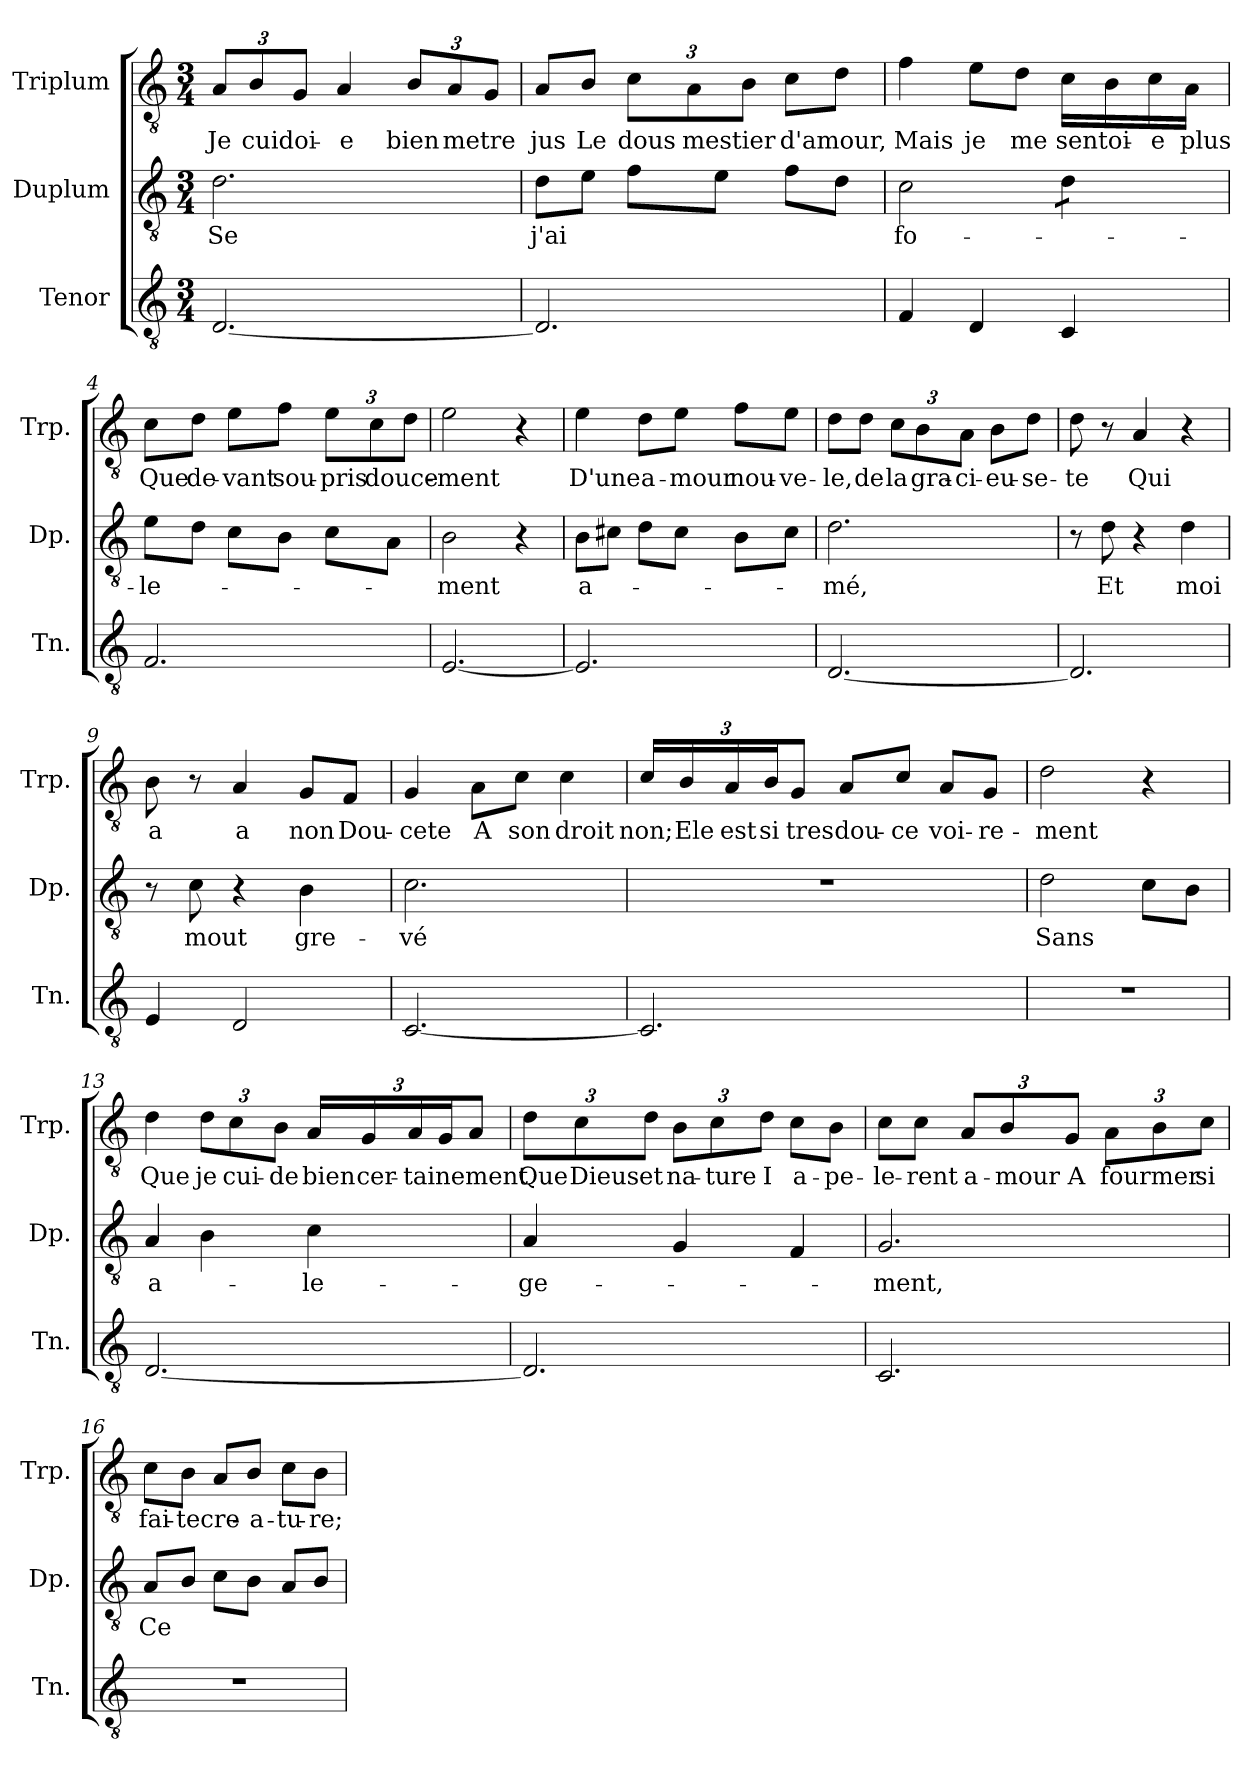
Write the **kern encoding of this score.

**kern	**kern	**text	**kern	**text
*part3	*part2	*part2	*part1	*part1
*staff3	*staff2	*staff2	*staff1	*staff1
*I"Tenor	*I"Duplum	*	*I"Triplum	*
*I'Tn.	*I'Dp.	*	*I'Trp.	*
*clefGv2	*clefGv2	*	*clefGv2	*
*k[]	*k[]	*	*k[]	*
*M3/4	*M3/4	*	*M3/4	*
=1	=1	=1	=1	=1
!	!	!LO:LY:b	!	!
*	*	*	*Xbrackettup	*
!	!	!	!	!LO:LY:b
[2.D/	2.d\	Se	12A/L	Je
!	!	!	!	!LO:LY:b
.	.	.	12B/	cuidoi-
.	.	.	12G/J	.
!	!	!	!	!LO:LY:b
.	.	.	4A/	-e
!	!	!	!	!LO:LY:b
.	.	.	12B/L	bien
!	!	!	!	!LO:LY:b
.	.	.	12A/	metre
.	.	.	12G/J	.
=2	=2	=2	=2	=2
!	!	!LO:LY:b	!	!LO:LY:b
2.D/]	8d\L	j'ai	8A/L	jus
!	!	!	!	!LO:LY:b
.	8e\J	.	8B/J	Le
!	!	!	!	!LO:LY:b
.	8f\L	.	12c\L	dous
!	!	!	!	!LO:LY:b
.	.	.	12A\	mestier
.	8e\J	.	.	.
.	.	.	12B\J	.
!	!	!	!	!LO:LY:b
.	8f\L	.	8c\L	d'amour,
.	8d\J	.	8d\J	.
=3	=3	=3	=3	=3
!	!	!LO:LY:b	!	!LO:LY:b
4F/	2c\	fo-	4f\	Mais
!	!	!	!	!LO:LY:b
4D/	.	.	8e\L	je
!	!	!	!	!LO:LY:b
.	.	.	8d\J	me
!	!	!	!	!LO:LY:b
*	*tremolo	*	*	*
4C/	8d\L	.	16c\LL	sentoi-
.	.	.	16B\	.
!	!	!	!	!LO:LY:b
.	8d\J	.	16c\	-e
*	*Xtremolo	*	*	*
!	!	!	!	!LO:LY:b
.	.	.	16A\JJ	plus
!!LO:LB:g=z
=4	=4	=4	=4	=4
!	!	!LO:LY:b	!	!LO:LY:b
2.F/	8e\L	-le-	8c\L	Que
!	!	!	!	!LO:LY:b
.	8d\J	.	8d\J	de-
!	!	!	!	!LO:LY:b
.	8c\L	.	8e\L	-vant
!	!	!	!	!LO:LY:b
.	8B\J	.	8f\J	sou-
!	!	!	!	!LO:LY:b
.	8c\L	.	12e\L	-pris
!	!	!	!	!LO:LY:b
.	.	.	12c\	douce-
.	8A\J	.	.	.
.	.	.	12d\J	.
=5	=5	=5	=5	=5
!	!	!LO:LY:b	!	!LO:LY:b
[2.E/	2B\	-ment	2e\	-ment
.	4r	.	4r	.
=6	=6	=6	=6	=6
!	!	!LO:LY:b	!	!LO:LY:b
2.E/]	8B\L	a-	4e\	D'une
.	8c#X\J	.	.	.
!	!	!	!	!LO:LY:b
.	8d\L	.	8d\L	a-
!	!	!	!	!LO:LY:b
.	8c#\J	.	8e\J	-mour
!	!	!	!	!LO:LY:b
.	8B\L	.	8f\L	nou-
!	!	!	!	!LO:LY:b
.	8c#\J	.	8e\J	-ve-
=7	=7	=7	=7	=7
!	!	!LO:LY:b	!	!LO:LY:b
[2.D/	2.d\	-mé,	8d\L	-le,
!	!	!	!	!LO:LY:b
.	.	.	8d\J	de
!	!	!	!	!LO:LY:b
.	.	.	12c\L	la
!	!	!	!	!LO:LY:b
.	.	.	12B\	gra-
!	!	!	!	!LO:LY:b
.	.	.	12A\J	-ci-
!	!	!	!	!LO:LY:b
.	.	.	8B\L	-eu-
!	!	!	!	!LO:LY:b
.	.	.	8d\J	-se-
=8	=8	=8	=8	=8
!	!	!	!	!LO:LY:b
2.D/]	8r	.	8d\	-te
!	!	!LO:LY:b	!	!
.	8d\	Et	8r	.
!	!	!	!	!LO:LY:b
.	4r	.	4A/	Qui
!	!	!LO:LY:b	!	!
.	4d\	moi	4r	.
!!LO:LB:g=z
=9	=9	=9	=9	=9
!	!	!	!	!LO:LY:b
4E/	8r	.	8B\	a
!	!	!LO:LY:b	!	!
.	8c\	mout	8r	.
!	!	!	!	!LO:LY:b
2D/	4r	.	4A/	a
!	!	!LO:LY:b	!	!LO:LY:b
.	4B\	gre-	8G/L	non
!	!	!	!	!LO:LY:b
.	.	.	8F/J	Dou-
=10	=10	=10	=10	=10
!	!	!LO:LY:b	!	!LO:LY:b
[2.C/	2.c\	-vé	4G/	-cete
!	!	!	!	!LO:LY:b
.	.	.	8A\L	A
!	!	!	!	!LO:LY:b
.	.	.	8c\J	son
!	!	!	!	!LO:LY:b
.	.	.	4c\	droit
=11	=11	=11	=11	=11
!	!	!	!	!LO:LY:b
2.C/]	2.r	.	24c/LL	non;
!	!	!	!	!LO:LY:b
.	.	.	24B/	Ele
!	!	!	!	!LO:LY:b
.	.	.	24A/	est
!	!	!	!	!LO:LY:b
.	.	.	24B/J	si
!	!	!	!	!LO:LY:b
.	.	.	12G/J	tres
!	!	!	!	!LO:LY:b
.	.	.	8A/L	dou-
!	!	!	!	!LO:LY:b
.	.	.	8c/J	-ce
!	!	!	!	!LO:LY:b
.	.	.	8A/L	voi-
!	!	!	!	!LO:LY:b
.	.	.	8G/J	-re-
=12	=12	=12	=12	=12
!	!	!LO:LY:b	!	!LO:LY:b
2.r	2d\	Sans	2d\	-ment
.	8c\L	.	4r	.
.	8B\J	.	.	.
!!LO:PB:g=z
=13	=13	=13	=13	=13
!	!	!LO:LY:b	!	!LO:LY:b
[2.D/	4A/	a-	4d\	Que
!	!	!	!	!LO:LY:b
.	4B\	.	12d\L	je
!	!	!	!	!LO:LY:b
.	.	.	12c\	cui-
!	!	!	!	!LO:LY:b
.	.	.	12B\J	-de
!	!	!LO:LY:b	!	!LO:LY:b
.	4c\	-le-	24A/LL	bien
!	!	!	!	!LO:LY:b
.	.	.	24G/	cer-
!	!	!	!	!LO:LY:b
.	.	.	24A/	-tainement
.	.	.	24G/J	.
.	.	.	12A/J	.
=14	=14	=14	=14	=14
!	!	!LO:LY:b	!	!LO:LY:b
2.D/]	4A/	-ge-	12d\L	Que
!	!	!	!	!LO:LY:b
.	.	.	12c\	Dieus
!	!	!	!	!LO:LY:b
.	.	.	12d\J	et
!	!	!	!	!LO:LY:b
.	4G/	.	12B\L	na-
!	!	!	!	!LO:LY:b
.	.	.	12c\	-ture
!	!	!	!	!LO:LY:b
.	.	.	12d\J	I
!	!	!	!	!LO:LY:b
.	4F/	.	8c\L	a-
!	!	!	!	!LO:LY:b
.	.	.	8B\J	-pe-
=15	=15	=15	=15	=15
!	!	!LO:LY:b	!	!LO:LY:b
2.C/	2.G/	-ment,	8c\L	-le-
!	!	!	!	!LO:LY:b
.	.	.	8c\J	-rent
!	!	!	!	!LO:LY:b
.	.	.	12A/L	a-
!	!	!	!	!LO:LY:b
.	.	.	12B/	-mour
!	!	!	!	!LO:LY:b
.	.	.	12G/J	A
!	!	!	!	!LO:LY:b
.	.	.	12A\L	fourmer
.	.	.	12B\	.
!	!	!	!	!LO:LY:b
.	.	.	12c\J	si
!!LO:LB:g=z
=16	=16	=16	=16	=16
!	!	!LO:LY:b	!	!LO:LY:b
2.r	8A/L	Ce	8c\L	fai-
!	!	!	!	!LO:LY:b
.	8B/J	.	8B\J	-te
!	!	!	!	!LO:LY:b
.	8c\L	.	8A/L	cre-
!	!	!	!	!LO:LY:b
.	8B\J	.	8B/J	-a-
!	!	!	!	!LO:LY:b
.	8A/L	.	8c\L	-tu-
!	!	!	!	!LO:LY:b
.	8B/J	.	8B\J	-re;
=	=	=	=	=
*-	*-	*-	*-	*-
